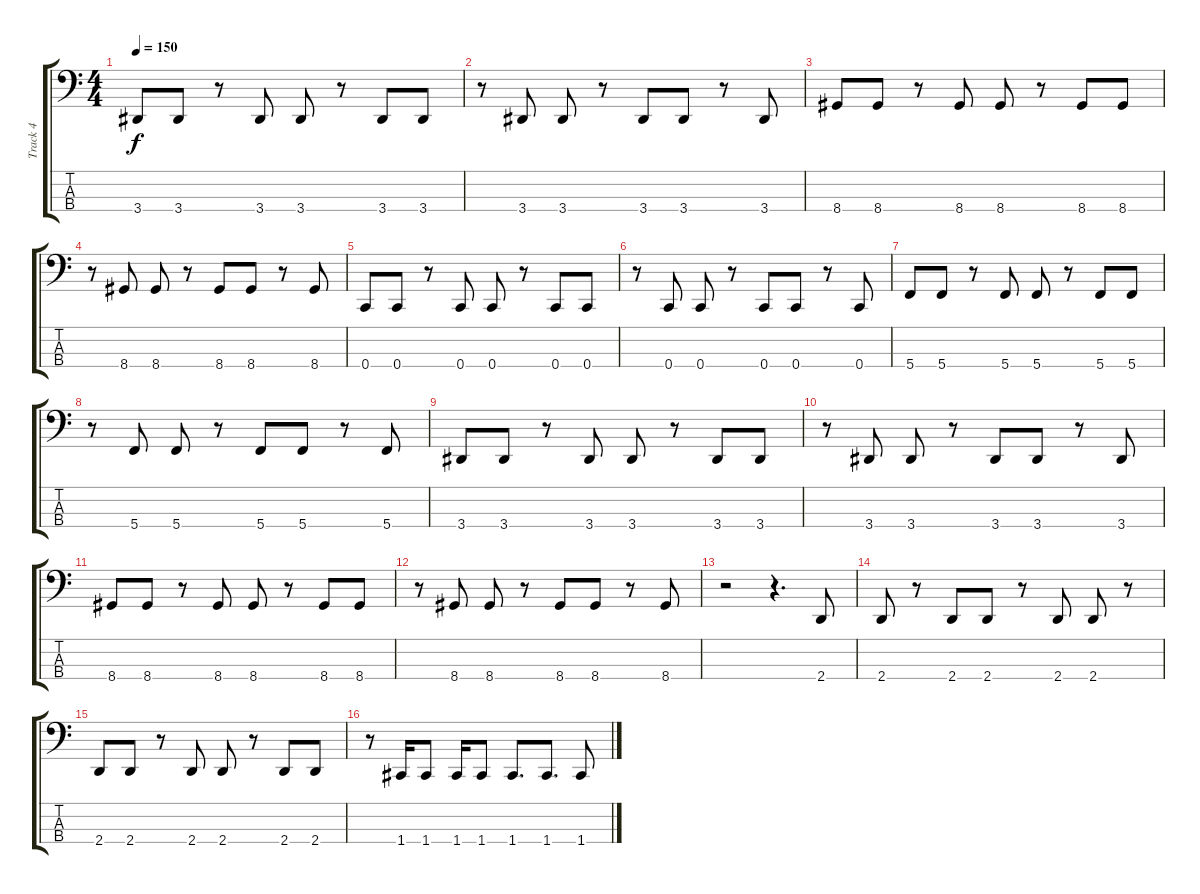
\track ("Track 4" "Track 4") {instrument electricbasspick}
\staff {score tabs}
\tuning (F2 C2 G1 C1) {hide}
\ts (4 4)
\tempo 150
\clef f4
\ks c
3.4.8{dy f} 3.4.8 r.8 3.4.8 3.4.8 r.8 3.4.8 3.4.8 |
r.8 3.4.8 3.4.8 r.8 3.4.8 3.4.8 r.8 3.4.8 |
8.4.8 8.4.8 r.8 8.4.8 8.4.8 r.8 8.4.8 8.4.8 |
r.8 8.4.8 8.4.8 r.8 8.4.8 8.4.8 r.8 8.4.8 |
0.4.8 0.4.8 r.8 0.4.8 0.4.8 r.8 0.4.8 0.4.8 |
r.8 0.4.8 0.4.8 r.8 0.4.8 0.4.8 r.8 0.4.8 |
5.4.8 5.4.8 r.8 5.4.8 5.4.8 r.8 5.4.8 5.4.8 |
r.8 5.4.8 5.4.8 r.8 5.4.8 5.4.8 r.8 5.4.8 |
3.4.8 3.4.8 r.8 3.4.8 3.4.8 r.8 3.4.8 3.4.8 |
r.8 3.4.8 3.4.8 r.8 3.4.8 3.4.8 r.8 3.4.8 |
8.4.8 8.4.8 r.8 8.4.8 8.4.8 r.8 8.4.8 8.4.8 |
r.8 8.4.8 8.4.8 r.8 8.4.8 8.4.8 r.8 8.4.8 |
r.2 r.4{d} 2.4.8 |
2.4.8 r.8 2.4.8 2.4.8 r.8 2.4.8 2.4.8 r.8 |
2.4.8 2.4.8 r.8 2.4.8 2.4.8 r.8 2.4.8 2.4.8 |
r.8 1.4.16 1.4.8 1.4.16 1.4.8 1.4.8{d} 1.4.8{d} 1.4.8
